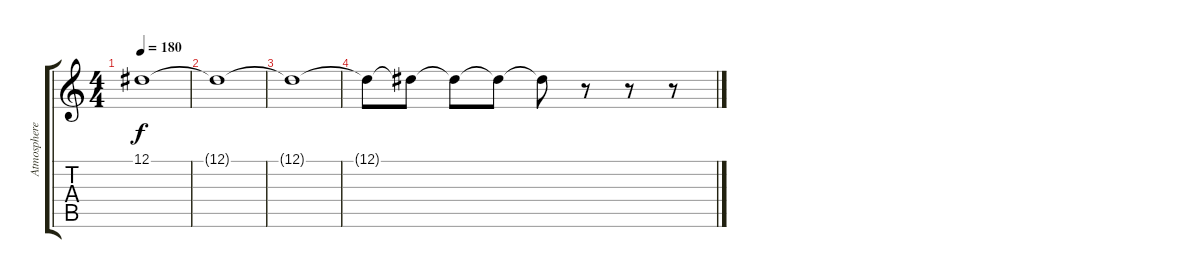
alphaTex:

\track ("Atmosphere" "Atmosphere") {instrument pad5bowed}
\staff {score tabs}
\tuning (Eb4 Bb3 Gb3 Db3 Ab2 Db2) {hide}
\ts (4 4)
\tempo 180
\clef g2
\ks c
12.1.1{dy f} |
12.1{t}.1 |
12.1{t}.1 |
12.1{t}.8 12.1{t}.8 12.1{t}.8 12.1{t}.8 12.1{t}.8 r.8 r.8 r.8
